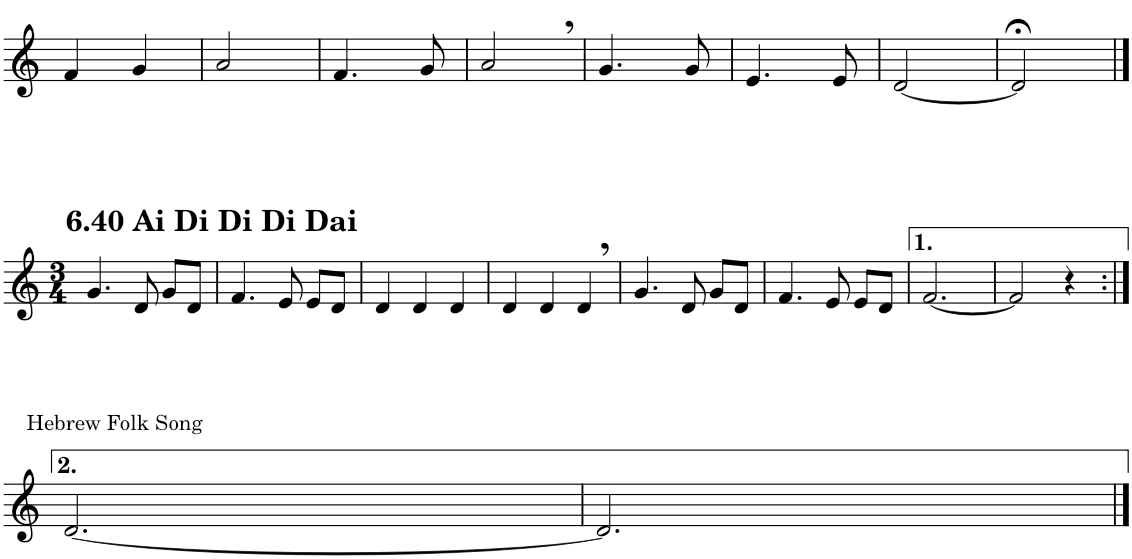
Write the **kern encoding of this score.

**kern
*part1
*staff1
*I"Piano
*I'Pno
!!LO:PB:g=z
*clefG2
*k[]
*M2/4
=397
4f/
4g/
=398
2a/
=399
4.f/
8g/
=400
2a,/
=401
4.g/
8g/
=402
4.e/
8e/
=403
[2d/
=404
2d;</]
!!LO:LB:g=z
!!LO:REH:place=s1:a:B:enc=none:fs=14:t=6.40 Ai Di Di Di Dai
==405
*M3/4
4.g/
8d/
8g/L
8d/J
=406
4.f/
8e/
8e/L
8d/J
=407
4d/
4d/
4d/
=408
4d/
4d/
4d,/
=409
4.g/
8d/
8g/L
8d/J
=410
4.f/
8e/
8e/L
8d/J
=411
[2.f/
=412
2f/]
4r
!!LO:LB:g=z
=413:|!
!LO:TX:a:t=Hebrew Folk Song
[2.d/
=414
2.d/]
==
*-
